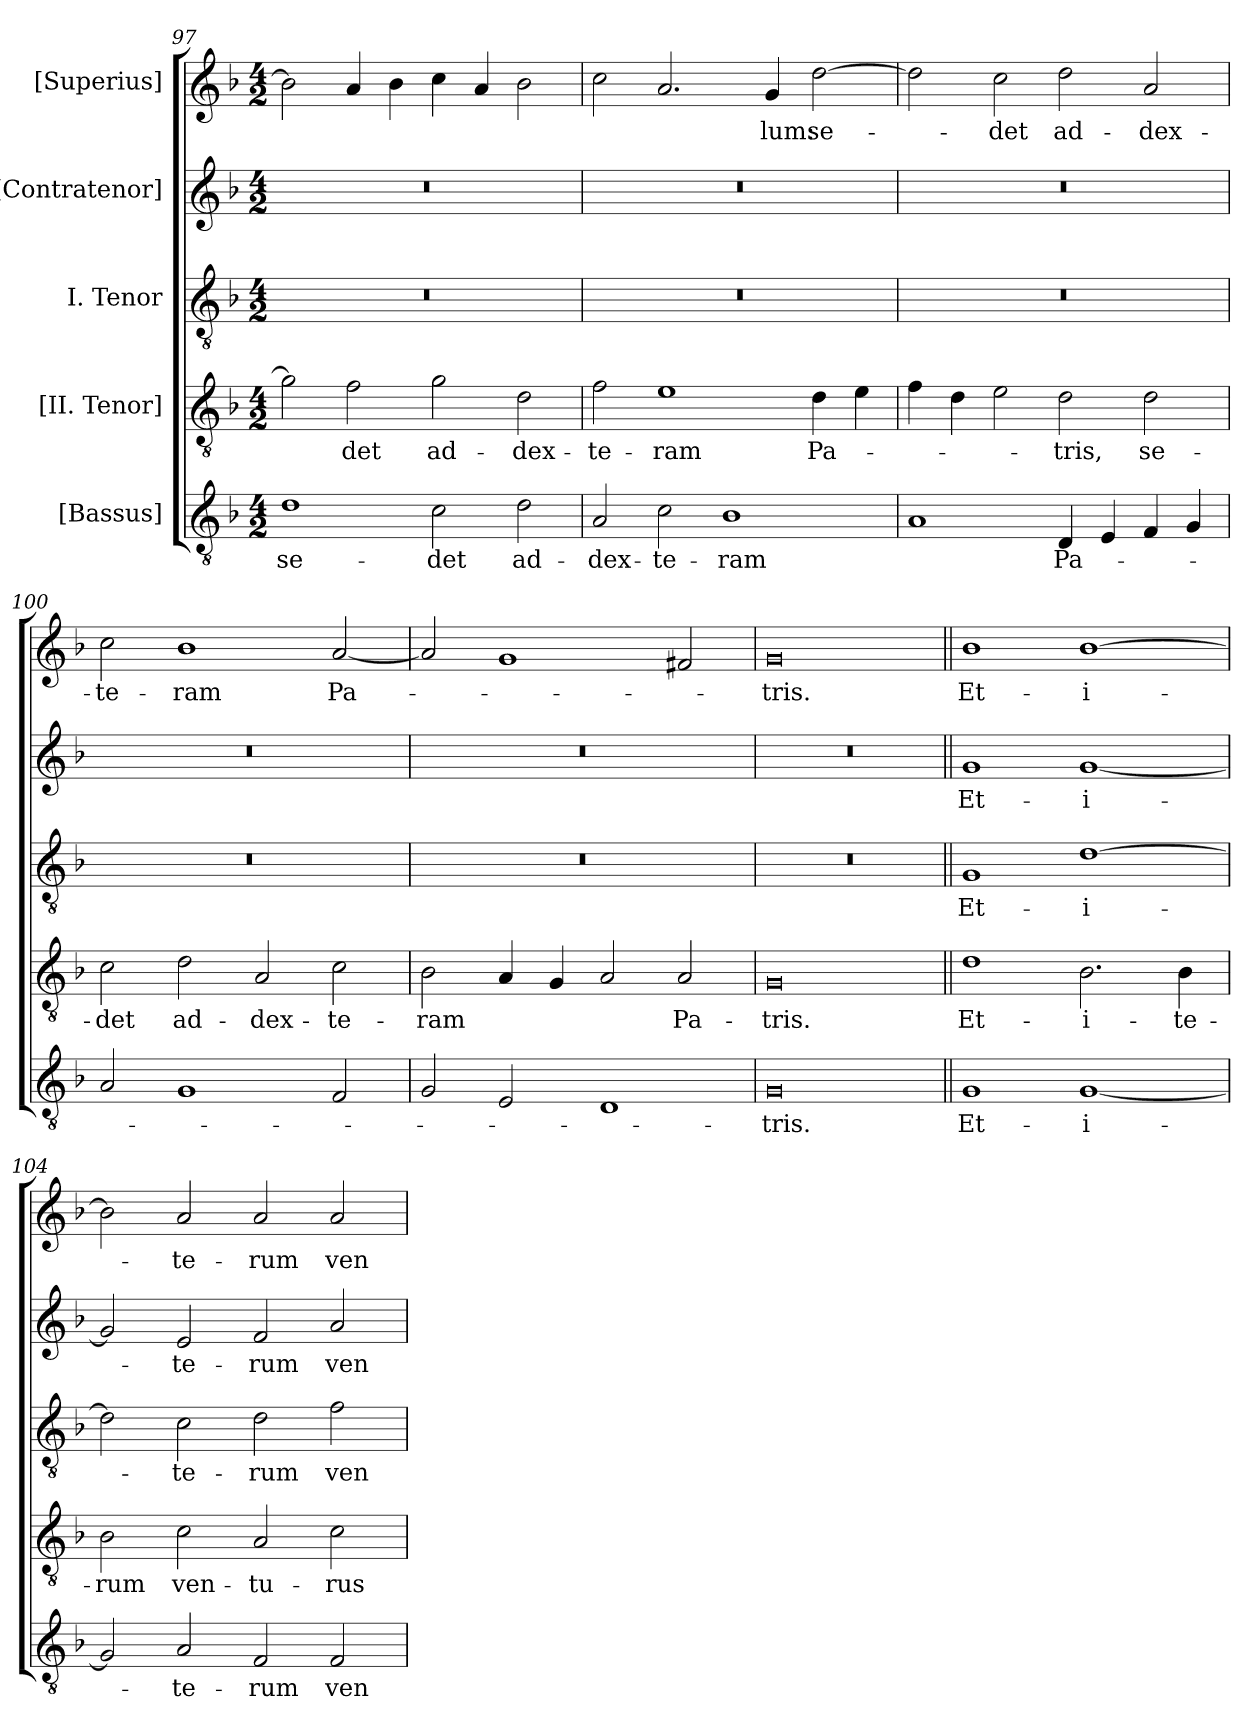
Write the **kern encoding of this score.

**kern	**text	**kern	**text	**kern	**text	**kern	**text	**kern	**text
*part5	*part5	*part4	*part4	*part3	*part3	*part2	*part2	*part1	*part1
*staff5	*staff5	*staff4	*staff4	*staff3	*staff3	*staff2	*staff2	*staff1	*staff1
*I"[Bassus]	*	*I"[II. Tenor]	*	*I"I. Tenor	*	*I"[Contratenor]	*	*I"[Superius]	*
*clefGv2	*	*clefGv2	*	*clefGv2	*	*clefG2	*	*clefG2	*
*k[b-]	*	*k[b-]	*	*k[b-]	*	*k[b-]	*	*k[b-]	*
*M4/2	*	*M4/2	*	*M4/2	*	*M4/2	*	*M4/2	*
=97	=97	=97	=97	=97	=97	=97	=97	=97	=97
1d\	se-	2g\]	.	0r	.	0r	.	2b-\]	.
.	.	2f\	-det	.	.	.	.	4a/	.
.	.	.	.	.	.	.	.	4b-\	.
2c\	-det	2g\	ad-	.	.	.	.	4cc\	.
.	.	.	.	.	.	.	.	4a/	.
2d\	ad-	2d\	dex-	.	.	.	.	2b-\	.
=98	=98	=98	=98	=98	=98	=98	=98	=98	=98
2A/	dex-	2f\	-te-	0r	.	0r	.	2cc\	.
2c\	-te-	1e\	-ram	.	.	.	.	2.a/	.
1B-\	-ram	.	.	.	.	.	.	.	.
.	.	.	.	.	.	.	.	4g/	-lum:
.	.	4d\	Pa-	.	.	.	.	[2dd\	se-
.	.	4e\	.	.	.	.	.	.	.
=99	=99	=99	=99	=99	=99	=99	=99	=99	=99
1A/	.	4f\	.	0r	.	0r	.	2dd\]	.
.	.	4d\	.	.	.	.	.	.	.
.	.	2e\	.	.	.	.	.	2cc\	-det
4D/	Pa-	2d\	-tris,	.	.	.	.	2dd\	ad-
4E/	.	.	.	.	.	.	.	.	.
4F/	.	2d\	se-	.	.	.	.	2a/	dex-
4G/	.	.	.	.	.	.	.	.	.
=100	=100	=100	=100	=100	=100	=100	=100	=100	=100
2A/	.	2c\	-det	0r	.	0r	.	2cc\	-te-
1G/	.	2d\	ad-	.	.	.	.	1b-\	-ram
.	.	2A/	dex-	.	.	.	.	.	.
2F/	.	2c\	-te-	.	.	.	.	[2a/	Pa-
=101	=101	=101	=101	=101	=101	=101	=101	=101	=101
2G/	.	2B-\	-ram	0r	.	0r	.	2a/]	.
2E/	.	4A/	.	.	.	.	.	1g/	.
.	.	4G/	.	.	.	.	.	.	.
1D/	.	2A/	.	.	.	.	.	.	.
.	.	2A/	Pa-	.	.	.	.	2f#X/	.
=102	=102	=102	=102	=102	=102	=102	=102	=102	=102
0G/	-tris.	0G/	-tris.	0r	.	0r	.	0g/	-tris.
=103||	=103||	=103||	=103||	=103||	=103||	=103||	=103||	=103||	=103||
1G/	Et-	1d\	Et-	1G/	Et-	1g/	Et-	1b-\	Et-
[1G/	i-	2.B-\	i-	[1d\	i-	[1g/	i-	[1b-\	i-
.	.	4B-\	-te-	.	.	.	.	.	.
=104	=104	=104	=104	=104	=104	=104	=104	=104	=104
2G/]	.	2B-\	-rum	2d\]	.	2g/]	.	2b-\]	.
2A/	-te-	2c\	ven-	2c\	-te-	2e/	-te-	2a/	-te-
2F/	-rum	2A/	-tu-	2d\	-rum	2f/	-rum	2a/	-rum
2F/	ven-	2c\	-rus	2f\	ven-	2a/	ven-	2a/	ven-
=	=	=	=	=	=	=	=	=	=
*-	*-	*-	*-	*-	*-	*-	*-	*-	*-
